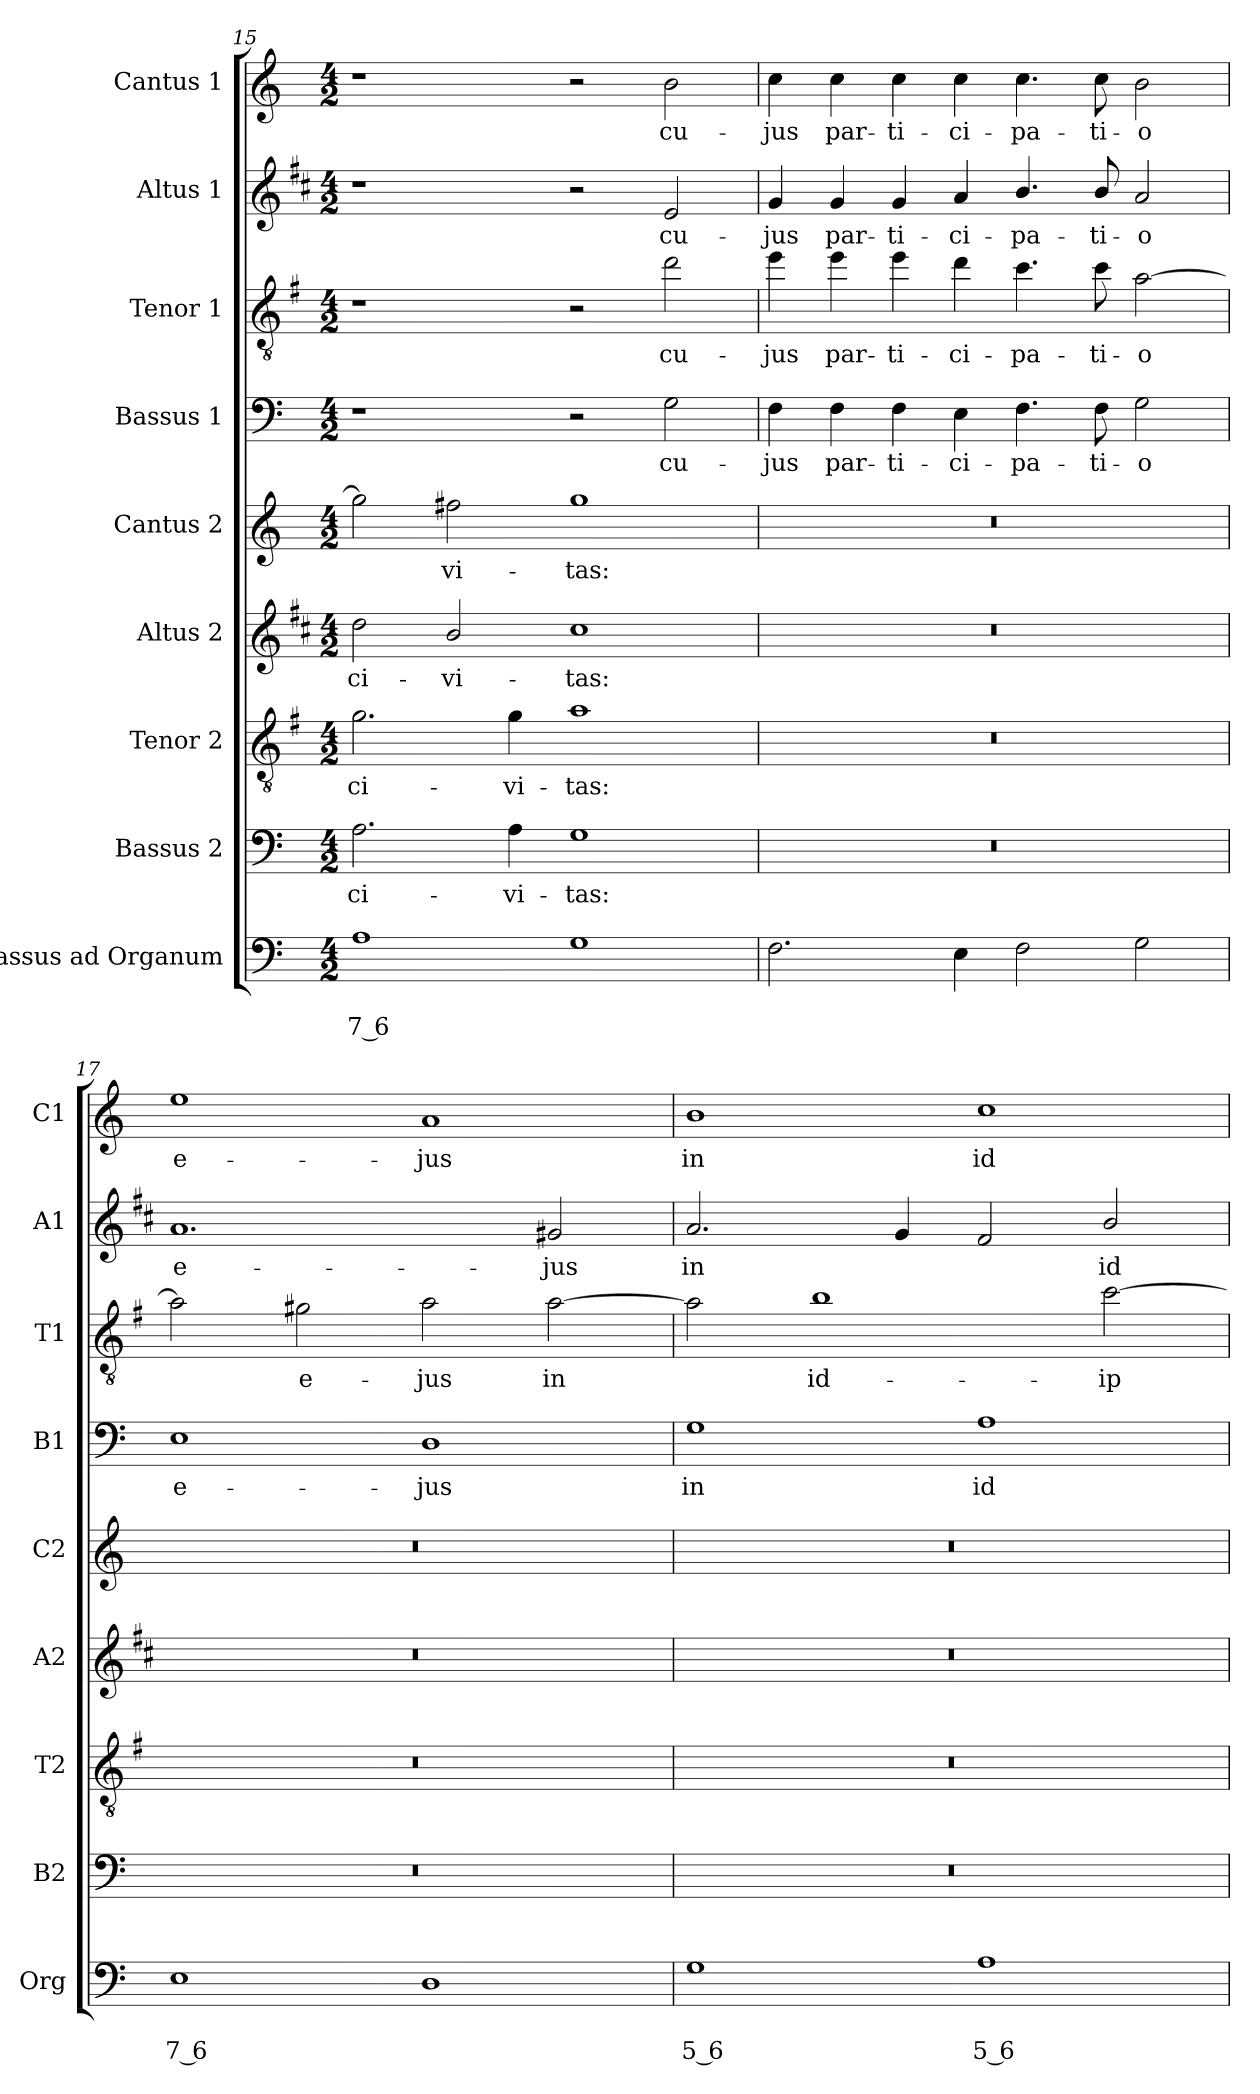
**kern	**text	**text	**kern	**text	**kern	**text	**kern	**text	**kern	**text	**kern	**text	**kern	**text	**kern	**text	**kern	**text
*part9	*part9	*part9	*part8	*part8	*part7	*part7	*part6	*part6	*part5	*part5	*part4	*part4	*part3	*part3	*part2	*part2	*part1	*part1
*staff9	*staff9	*staff9	*staff8	*staff8	*staff7	*staff7	*staff6	*staff6	*staff5	*staff5	*staff4	*staff4	*staff3	*staff3	*staff2	*staff2	*staff1	*staff1
*I"Bassus ad Organum	*	*	*I"Bassus 2	*	*I"Tenor 2	*	*I"Altus 2	*	*I"Cantus 2	*	*I"Bassus 1	*	*I"Tenor 1	*	*I"Altus 1	*	*I"Cantus 1	*
*I'Org	*	*	*I'B2	*	*I'T2	*	*I'A2	*	*I'C2	*	*I'B1	*	*I'T1	*	*I'A1	*	*I'C1	*
*clefF4	*	*	*clefF4	*	*clefGv2	*	*clefG2	*	*clefG2	*	*clefF4	*	*clefGv2	*	*clefG2	*	*clefG2	*
*	*	*	*	*	*ITrd4c7	*	*ITrd1c2	*	*	*	*	*	*ITrd4c7	*	*ITrd1c2	*	*	*
*k[]	*	*	*k[]	*	*k[]	*	*k[]	*	*k[]	*	*k[]	*	*k[]	*	*k[]	*	*k[]	*
*C:	*	*	*C:	*	*C:	*	*C:	*	*C:	*	*C:	*	*C:	*	*C:	*	*C:	*
*M4/2	*	*	*M4/2	*	*M4/2	*	*M4/2	*	*M4/2	*	*M4/2	*	*M4/2	*	*M4/2	*	*M4/2	*
=15	=15	=15	=15	=15	=15	=15	=15	=15	=15	=15	=15	=15	=15	=15	=15	=15	=15	=15
!	!	!LO:LY:b	!	!LO:LY:b	!	!LO:LY:b	!	!LO:LY:b	!	!	!	!	!	!	!	!	!	!
1A	.	7 6	2.A\	ci-	2.c\	ci-	2cc\	ci-	2gg\]	.	1r	.	1r	.	1r	.	1r	.
!	!	!	!	!	!	!	!	!LO:LY:b	!	!LO:LY:b	!	!	!	!	!	!	!	!
.	.	.	.	.	.	.	2a/	-vi-	2ff#X\	-vi-	.	.	.	.	.	.	.	.
!	!	!	!	!LO:LY:b	!	!LO:LY:b	!	!	!	!	!	!	!	!	!	!	!	!
.	.	.	4A\	-vi-	4c\	-vi-	.	.	.	.	.	.	.	.	.	.	.	.
!	!	!	!	!LO:LY:b	!	!LO:LY:b	!	!LO:LY:b	!	!LO:LY:b	!	!	!	!	!	!	!	!
1G	.	.	1G	-tas:	1d	-tas:	1b	-tas:	1gg	-tas:	2r	.	2r	.	2r	.	2r	.
!	!	!	!	!	!	!	!	!	!	!	!	!LO:LY:b	!	!LO:LY:b	!	!LO:LY:b	!	!LO:LY:b
.	.	.	.	.	.	.	.	.	.	.	2G\	cu-	2g\	cu-	2d/	cu-	2b\	cu-
=16	=16	=16	=16	=16	=16	=16	=16	=16	=16	=16	=16	=16	=16	=16	=16	=16	=16	=16
!	!	!	!	!	!	!	!	!	!	!	!	!LO:LY:b	!	!LO:LY:b	!	!LO:LY:b	!	!LO:LY:b
2.F\	.	.	0r	.	0r	.	0r	.	0r	.	4F\	-jus	4a\	-jus	4f/	-jus	4cc\	-jus
!	!	!	!	!	!	!	!	!	!	!	!	!LO:LY:b	!	!LO:LY:b	!	!LO:LY:b	!	!LO:LY:b
.	.	.	.	.	.	.	.	.	.	.	4F\	par-	4a\	par-	4f/	par-	4cc\	par-
!	!	!	!	!	!	!	!	!	!	!	!	!LO:LY:b	!	!LO:LY:b	!	!LO:LY:b	!	!LO:LY:b
.	.	.	.	.	.	.	.	.	.	.	4F\	-ti-	4a\	-ti-	4f/	-ti-	4cc\	-ti-
!	!	!	!	!	!	!	!	!	!	!	!	!LO:LY:b	!	!LO:LY:b	!	!LO:LY:b	!	!LO:LY:b
4E\	.	.	.	.	.	.	.	.	.	.	4E\	-ci-	4g\	-ci-	4g/	-ci-	4cc\	-ci-
!	!	!	!	!	!	!	!	!	!	!	!	!LO:LY:b	!	!LO:LY:b	!	!LO:LY:b	!	!LO:LY:b
2F\	.	.	.	.	.	.	.	.	.	.	4.F\	-pa-	4.f\	-pa-	4.a/	-pa-	4.cc\	-pa-
!	!	!	!	!	!	!	!	!	!	!	!	!LO:LY:b	!	!LO:LY:b	!	!LO:LY:b	!	!LO:LY:b
.	.	.	.	.	.	.	.	.	.	.	8F\	-ti-	8f\	-ti-	8a/	-ti-	8cc\	-ti-
!	!	!	!	!	!	!	!	!	!	!	!	!LO:LY:b	!	!LO:LY:b	!	!LO:LY:b	!	!LO:LY:b
2G\	.	.	.	.	.	.	.	.	.	.	2G\	-o	[2d\	-o	2g/	-o	2b\	-o
=17	=17	=17	=17	=17	=17	=17	=17	=17	=17	=17	=17	=17	=17	=17	=17	=17	=17	=17
!	!	!LO:LY:b	!	!	!	!	!	!	!	!	!	!LO:LY:b	!	!	!	!LO:LY:b	!	!LO:LY:b
1E	.	7 6	0r	.	0r	.	0r	.	0r	.	1E	e-	2d\]	.	1.g	e-	1ee	e-
!	!	!	!	!	!	!	!	!	!	!	!	!	!	!LO:LY:b	!	!	!	!
.	.	.	.	.	.	.	.	.	.	.	.	.	2c#X\	e-	.	.	.	.
!	!	!	!	!	!	!	!	!	!	!	!	!LO:LY:b	!	!LO:LY:b	!	!	!	!LO:LY:b
1D	.	.	.	.	.	.	.	.	.	.	1D	-jus	2d\	-jus	.	.	1a	-jus
!	!	!	!	!	!	!	!	!	!	!	!	!	!	!LO:LY:b	!	!LO:LY:b	!	!
.	.	.	.	.	.	.	.	.	.	.	.	.	[2d\	in	2f#X/	-jus	.	.
!!LO:LB:g=z
=18	=18	=18	=18	=18	=18	=18	=18	=18	=18	=18	=18	=18	=18	=18	=18	=18	=18	=18
!	!	!LO:LY:b	!	!	!	!	!	!	!	!	!	!LO:LY:b	!	!	!	!LO:LY:b	!	!LO:LY:b
1G	.	5 6	0r	.	0r	.	0r	.	0r	.	1G	in	2d\]	.	2.g/	in	1b	in
!	!	!	!	!	!	!	!	!	!	!	!	!	!	!LO:LY:b	!	!	!	!
.	.	.	.	.	.	.	.	.	.	.	.	.	1e	id-	.	.	.	.
.	.	.	.	.	.	.	.	.	.	.	.	.	.	.	4f/	.	.	.
!	!	!LO:LY:b	!	!	!	!	!	!	!	!	!	!LO:LY:b	!	!	!	!	!	!LO:LY:b
1A	.	5 6	.	.	.	.	.	.	.	.	1A	id-	.	.	2e/	.	1cc	id-
!	!	!	!	!	!	!	!	!	!	!	!	!	!	!LO:LY:b	!	!LO:LY:b	!	!
.	.	.	.	.	.	.	.	.	.	.	.	.	[2f\	-ip-	2a/	id-	.	.
=	=	=	=	=	=	=	=	=	=	=	=	=	=	=	=	=	=	=
*-	*-	*-	*-	*-	*-	*-	*-	*-	*-	*-	*-	*-	*-	*-	*-	*-	*-	*-
